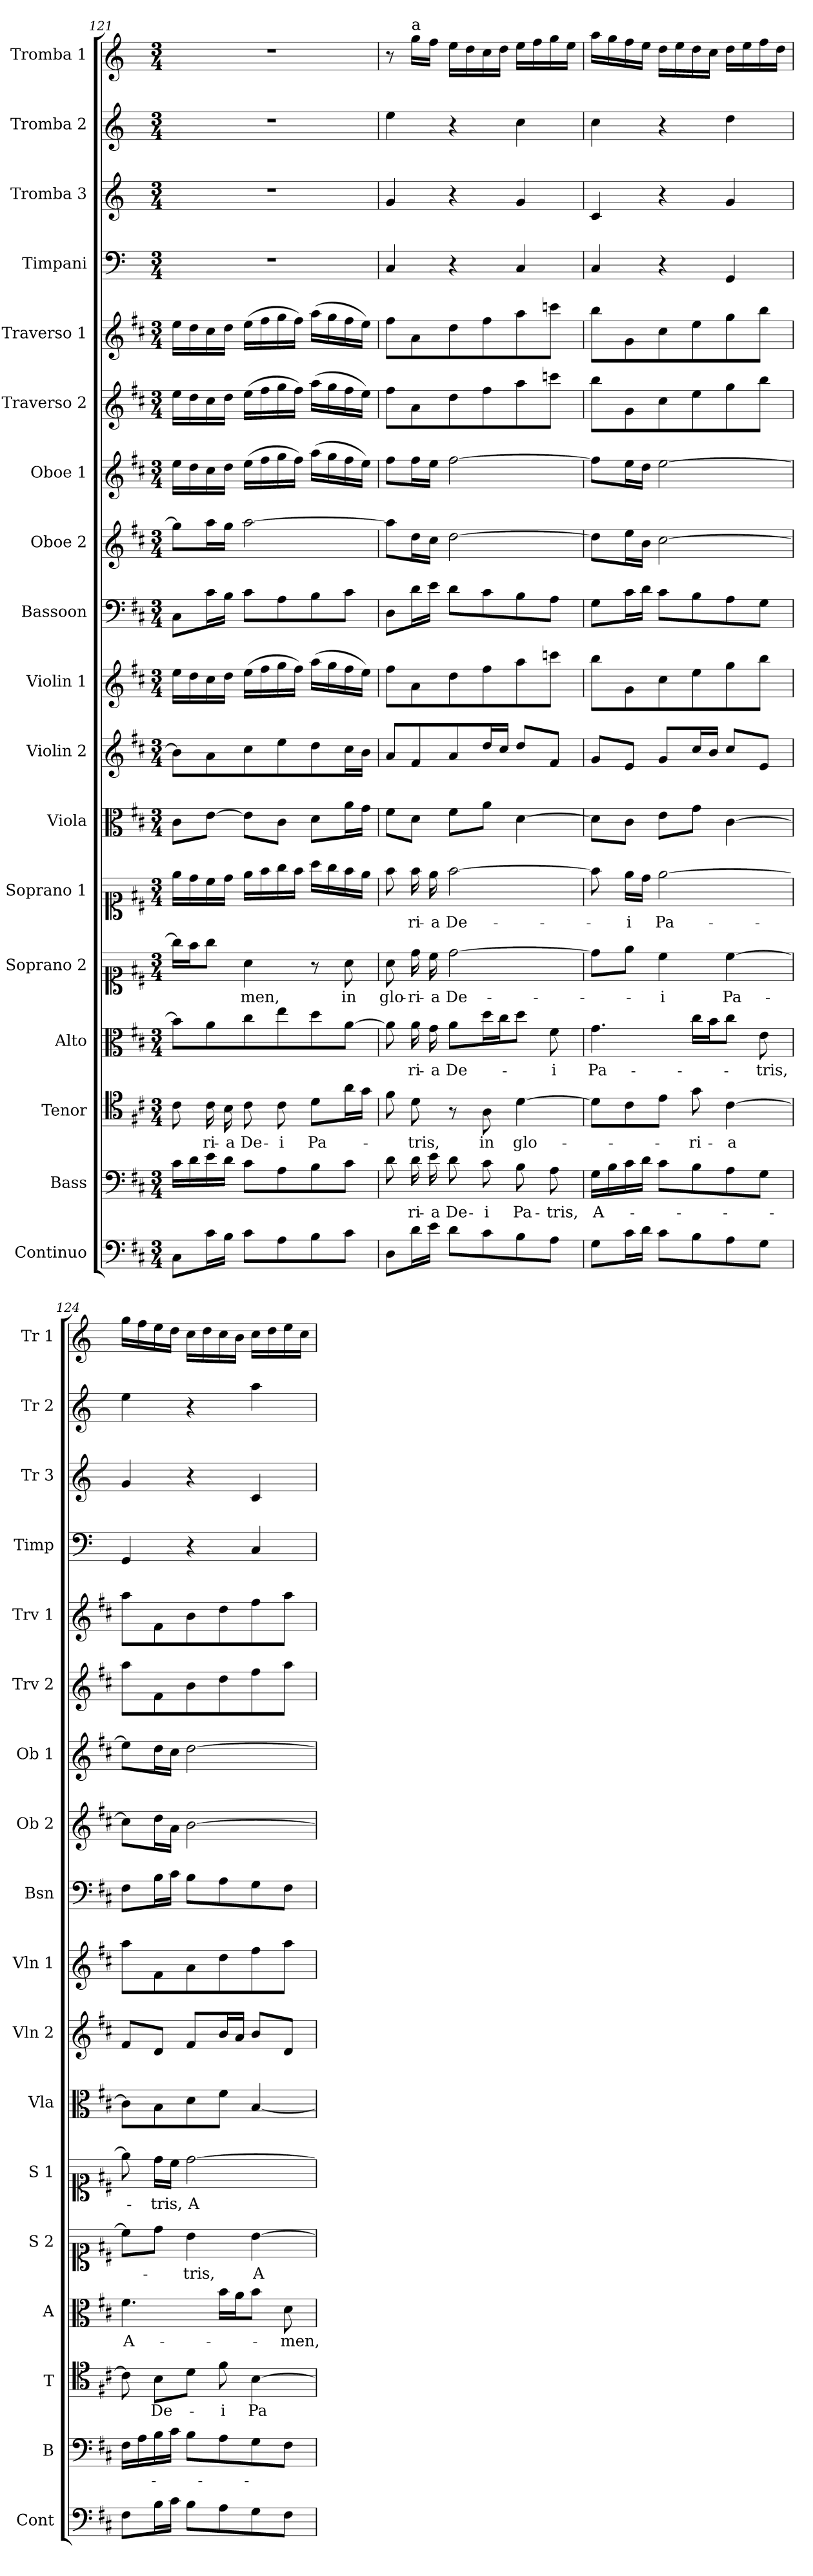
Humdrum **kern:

**kern	**kern	**text	**kern	**text	**kern	**text	**kern	**text	**kern	**text	**kern	**kern	**kern	**kern	**kern	**kern	**kern	**kern	**kern	**kern	**kern	**kern
*part18	*part17	*part17	*part16	*part16	*part15	*part15	*part14	*part14	*part13	*part13	*part12	*part11	*part10	*part9	*part8	*part7	*part6	*part5	*part4	*part3	*part2	*part1
*staff18	*staff17	*staff17	*staff16	*staff16	*staff15	*staff15	*staff14	*staff14	*staff13	*staff13	*staff12	*staff11	*staff10	*staff9	*staff8	*staff7	*staff6	*staff5	*staff4	*staff3	*staff2	*staff1
*I"Continuo	*I"Bass	*	*I"Tenor	*	*I"Alto	*	*I"Soprano 2	*	*I"Soprano 1	*	*I"Viola	*I"Violin 2	*I"Violin 1	*I"Bassoon	*I"Oboe 2	*I"Oboe 1	*I"Traverso 2	*I"Traverso 1	*I"Timpani	*I"Tromba 3	*I"Tromba 2	*I"Tromba 1
*I'Cont	*I'B	*	*I'T	*	*I'A	*	*I'S 2	*	*I'S 1	*	*I'Vla	*I'Vln 2	*I'Vln 1	*I'Bsn	*I'Ob 2	*I'Ob 1	*I'Trv 2	*I'Trv 1	*I'Timp	*I'Tr 3	*I'Tr 2	*I'Tr 1
*clefF4	*clefF4	*	*clefC4	*	*clefC3	*	*clefC1	*	*clefC1	*	*clefC3	*clefG2	*clefG2	*clefF4	*clefG2	*clefG2	*clefG2	*clefG2	*clefF4	*clefG2	*clefG2	*clefG2
*	*	*	*	*	*	*	*	*	*	*	*	*	*	*	*	*	*	*	*ITrd-1c-2	*ITrd-1c-2	*ITrd-1c-2	*ITrd-1c-2
*k[f#c#]	*k[f#c#]	*	*k[f#c#]	*	*k[f#c#]	*	*k[f#c#]	*	*k[f#c#]	*	*k[f#c#]	*k[f#c#]	*k[f#c#]	*k[f#c#]	*k[f#c#]	*k[f#c#]	*k[f#c#]	*k[f#c#]	*k[f#c#]	*k[f#c#]	*k[f#c#]	*k[f#c#]
*M3/4	*M3/4	*	*M3/4	*	*M3/4	*	*M3/4	*	*M3/4	*	*M3/4	*M3/4	*M3/4	*M3/4	*M3/4	*M3/4	*M3/4	*M3/4	*M3/4	*M3/4	*M3/4	*M3/4
=121	=121	=121	=121	=121	=121	=121	=121	=121	=121	=121	=121	=121	=121	=121	=121	=121	=121	=121	=121	=121	=121	=121
8C#\L	16c#\LL	.	8c#\	.	8b\L]	.	16gg\LL]	.	16ee\LL	.	8c#\	8b\L]	16ee\LL	8C#\L	8gg\L]	16ee\LL	16ee\LL	16ee\LL	2.r	2.r	2.r	2.r
.	16d\	.	.	.	.	.	16ff#\J	.	16dd\	.	.	.	16dd\	.	.	16dd\	16dd\	16dd\	.	.	.	.
!	!	!	!	!LO:LY:b	!	!	!	!	!	!	!	!	!	!	!	!	!	!	!	!	!	!
16c#\L	16e\	.	16c#\	ri-	8a\	.	8gg\J	.	16cc#\	.	[8e\J	8a\	16cc#\	16c#\L	16aa\L	16cc#\	16cc#\	16cc#\	.	.	.	.
!	!	!	!	!LO:LY:b	!	!	!	!	!	!	!	!	!	!	!	!	!	!	!	!	!	!
16B\JJ	16d\JJ	.	16B\	-a	.	.	.	.	16dd\JJ	.	.	.	16dd\JJ	16B\JJ	16gg\JJ	16dd\JJ	16dd\JJ	16dd\JJ	.	.	.	.
!	!	!	!	!LO:LY:b	!	!	!	!LO:LY:b	!	!	!	!	!	!	!	!	!	!	!	!	!	!
8c#\L	8c#\L	.	8c#\	De-	8cc#\	.	4a\	-men,	16ee\LL	.	8e\L]	8cc#\	(16ee\LL	8c#\L	[2aa\	(16ee\LL	(16ee\LL	(16ee\LL	.	.	.	.
.	.	.	.	.	.	.	.	.	16ff#\	.	.	.	16ff#\	.	.	16ff#\	16ff#\	16ff#\	.	.	.	.
!	!	!	!	!LO:LY:b	!	!	!	!	!	!	!	!	!	!	!	!	!	!	!	!	!	!
8A\	8A\	.	8c#\	-i	8ee\	.	.	.	16gg\	.	8c#\J	8ee\	16gg\	8A\	.	16gg\	16gg\	16gg\	.	.	.	.
.	.	.	.	.	.	.	.	.	16ff#\JJ	.	.	.	16ff#\JJ)	.	.	16ff#\JJ)	16ff#\JJ)	16ff#\JJ)	.	.	.	.
!	!	!	!	!LO:LY:b	!	!	!	!	!	!	!	!	!	!	!	!	!	!	!	!	!	!
8B\	8B\	.	8d\L	Pa-	8dd\	.	8r	.	16aa\LL	.	8d\L	8dd\	(16aa\LL	8B\	.	(16aa\LL	(16aa\LL	(16aa\LL	.	.	.	.
.	.	.	.	.	.	.	.	.	16gg\	.	.	.	16gg\	.	.	16gg\	16gg\	16gg\	.	.	.	.
!	!	!	!	!	!	!	!	!LO:LY:b	!	!	!	!	!	!	!	!	!	!	!	!	!	!
8c#\J	8c#\J	.	16a\L	.	[8a\J	.	8a\	in	16ff#\	.	16a\L	16cc#\L	16ff#\	8c#\J	.	16ff#\	16ff#\	16ff#\	.	.	.	.
.	.	.	16g\JJ	.	.	.	.	.	16ee\JJ	.	16g\JJ	16b\JJ	16ee\JJ)	.	.	16ee\JJ)	16ee\JJ)	16ee\JJ)	.	.	.	.
=122	=122	=122	=122	=122	=122	=122	=122	=122	=122	=122	=122	=122	=122	=122	=122	=122	=122	=122	=122	=122	=122	=122
!	!	!	!	!	!	!	!	!LO:LY:b	!	!	!	!	!	!	!	!	!	!	!	!	!	!
8D\L	8d\	.	8f#\	.	8a\]	.	8a\	glo-	8ff#\	.	8f#\L	8a/L	8ff#\L	8D\L	8aa\L]	8ff#\L	8ff#\L	8ff#\L	4D/	4a/	4ff#\	8r
!	!	!	!	!	!	!	!	!	!	!	!	!	!	!	!	!	!	!	!	!	!	!LO:TX:a:t=a
!	!	!LO:LY:b	!	!LO:LY:b	!	!LO:LY:b	!	!LO:LY:b	!	!LO:LY:b	!	!	!	!	!	!	!	!	!	!	!	!
16d\L	16d\	-ri-	8d\	-tris,	16a\	-ri-	16dd\	-ri-	16ff#\	-ri-	8d\J	8f#/	8a\	16d\L	16dd\L	16ff#\L	8a\	8a\	.	.	.	16aa\LL
!	!	!LO:LY:b	!	!	!	!LO:LY:b	!	!LO:LY:b	!	!LO:LY:b	!	!	!	!	!	!	!	!	!	!	!	!
16e\JJ	16e\	-a	.	.	16g\	-a	16cc#\	-a	16ee\	-a	.	.	.	16e\JJ	16cc#\JJ	16ee\JJ	.	.	.	.	.	16gg\JJ
!	!	!LO:LY:b	!	!	!	!LO:LY:b	!	!LO:LY:b	!	!LO:LY:b	!	!	!	!	!	!	!	!	!	!	!	!
8d\L	8d\	De-	8r	.	8a\L	De-	[2dd\	De-	[2ff#\	De-	8f#\L	8a/	8dd\	8d\L	[2dd\	[2ff#\	8dd\	8dd\	4r	4r	4r	16ff#\LL
.	.	.	.	.	.	.	.	.	.	.	.	.	.	.	.	.	.	.	.	.	.	16ee\
!	!	!LO:LY:b	!	!LO:LY:b	!	!	!	!	!	!	!	!	!	!	!	!	!	!	!	!	!	!
8c#\	8c#\	-i	8A\	in	16dd\L	.	.	.	.	.	8a\J	16dd/L	8ff#\	8c#\	.	.	8ff#\	8ff#\	.	.	.	16dd\
.	.	.	.	.	16cc#\J	.	.	.	.	.	.	16cc#/JJ	.	.	.	.	.	.	.	.	.	16ee\JJ
!	!	!LO:LY:b	!	!LO:LY:b	!	!	!	!	!	!	!	!	!	!	!	!	!	!	!	!	!	!
8B\	8B\	Pa-	[4d\	glo-	8dd\J	.	.	.	.	.	[4d\	8dd/L	8aa\	8B\	.	.	8aa\	8aa\	4D/	4a/	4dd\	16ff#\LL
.	.	.	.	.	.	.	.	.	.	.	.	.	.	.	.	.	.	.	.	.	.	16gg\
!	!	!LO:LY:b	!	!	!	!LO:LY:b	!	!	!	!	!	!	!	!	!	!	!	!	!	!	!	!
8A\J	8A\	-tris,	.	.	8f#\	-i	.	.	.	.	.	8f#/J	8cccn\J	8A\J	.	.	8cccn\J	8cccn\J	.	.	.	16aa\
.	.	.	.	.	.	.	.	.	.	.	.	.	.	.	.	.	.	.	.	.	.	16ff#\JJ
=123	=123	=123	=123	=123	=123	=123	=123	=123	=123	=123	=123	=123	=123	=123	=123	=123	=123	=123	=123	=123	=123	=123
!	!	!LO:LY:b	!	!	!	!LO:LY:b	!	!	!	!	!	!	!	!	!	!	!	!	!	!	!	!
8G\L	16G\LL	A-	8d\L]	.	4.g\	Pa-	8dd\L]	.	8ff#\]	.	8d\L]	8g/L	8bb\L	8G\L	8dd\L]	8ff#\L]	8bb\L	8bb\L	4D/	4d/	4dd\	16bb\LL
.	16B\	.	.	.	.	.	.	.	.	.	.	.	.	.	.	.	.	.	.	.	.	16aa\
!	!	!	!	!	!	!	!	!	!	!LO:LY:b	!	!	!	!	!	!	!	!	!	!	!	!
16c#\L	16c#\	.	8c#\	.	.	.	8ee\J	.	16ee\LL	-i	8c#\J	8e/J	8g\	16c#\L	16ee\L	16ee\L	8g\	8g\	.	.	.	16gg\
16d\JJ	16d\JJ	.	.	.	.	.	.	.	16dd\JJ	.	.	.	.	16d\JJ	16b\JJ	16dd\JJ	.	.	.	.	.	16ff#\JJ
!	!	!	!	!	!	!	!	!LO:LY:b	!	!LO:LY:b	!	!	!	!	!	!	!	!	!	!	!	!
8c#\L	8c#\L	.	8e\J	.	.	.	4cc#\	-i	[2ee\	Pa-	8e\L	8g/L	8cc#\	8c#\L	[2cc#\	[2ee\	8cc#\	8cc#\	4r	4r	4r	16ee\LL
.	.	.	.	.	.	.	.	.	.	.	.	.	.	.	.	.	.	.	.	.	.	16ff#\
!	!	!	!	!LO:LY:b	!	!	!	!	!	!	!	!	!	!	!	!	!	!	!	!	!	!
8B\	8B\	.	8g\	-ri-	16cc#\LL	.	.	.	.	.	8g\J	16cc#/L	8ee\	8B\	.	.	8ee\	8ee\	.	.	.	16ee\
.	.	.	.	.	16b\J	.	.	.	.	.	.	16b/JJ	.	.	.	.	.	.	.	.	.	16dd\JJ
!	!	!	!	!LO:LY:b	!	!	!	!LO:LY:b	!	!	!	!	!	!	!	!	!	!	!	!	!	!
8A\	8A\	.	[4c#\	-a	8cc#\J	.	[4cc#\	Pa-	.	.	[4c#\	8cc#/L	8gg\	8A\	.	.	8gg\	8gg\	4AA/	4a/	4ee\	16ee\LL
.	.	.	.	.	.	.	.	.	.	.	.	.	.	.	.	.	.	.	.	.	.	16ff#\
!	!	!	!	!	!	!LO:LY:b	!	!	!	!	!	!	!	!	!	!	!	!	!	!	!	!
8G\J	8G\J	.	.	.	8e\	-tris,	.	.	.	.	.	8e/J	8bb\J	8G\J	.	.	8bb\J	8bb\J	.	.	.	16gg\
.	.	.	.	.	.	.	.	.	.	.	.	.	.	.	.	.	.	.	.	.	.	16ee\JJ
!!LO:PB:g=z
=124	=124	=124	=124	=124	=124	=124	=124	=124	=124	=124	=124	=124	=124	=124	=124	=124	=124	=124	=124	=124	=124	=124
!	!	!	!	!	!	!LO:LY:b	!	!	!	!	!	!	!	!	!	!	!	!	!	!	!	!
8F#\L	16F#\LL	.	8c#\]	.	4.f#\	A-	8cc#\L]	.	8ee\]	.	8c#\L]	8f#/L	8aa\L	8F#\L	8cc#\L]	8ee\L]	8aa\L	8aa\L	4AA/	4a/	4ff#\	16aa\LL
.	16A\	.	.	.	.	.	.	.	.	.	.	.	.	.	.	.	.	.	.	.	.	16gg\
!	!	!	!	!LO:LY:b	!	!	!	!	!	!LO:LY:b	!	!	!	!	!	!	!	!	!	!	!	!
16B\L	16B\	.	8B\L	De-	.	.	8dd\J	.	16dd\LL	-tris,	8B\	8d/J	8f#\	16B\L	16dd\L	16dd\L	8f#\	8f#\	.	.	.	16ff#\
16c#\JJ	16c#\JJ	.	.	.	.	.	.	.	16cc#\JJ	.	.	.	.	16c#\JJ	16a\JJ	16cc#\JJ	.	.	.	.	.	16ee\JJ
!	!	!	!	!	!	!	!	!LO:LY:b	!	!LO:LY:b	!	!	!	!	!	!	!	!	!	!	!	!
8B\L	8B\L	.	8d\J	.	.	.	4b\	-tris,	[2dd\	A-	8d\	8f#/L	8a\	8B\L	[2b\	[2dd\	8b\	8b\	4r	4r	4r	16dd\LL
.	.	.	.	.	.	.	.	.	.	.	.	.	.	.	.	.	.	.	.	.	.	16ee\
!	!	!	!	!LO:LY:b	!	!	!	!	!	!	!	!	!	!	!	!	!	!	!	!	!	!
8A\	8A\	.	8f#\	-i	16b\LL	.	.	.	.	.	8f#\J	16b/L	8dd\	8A\	.	.	8dd\	8dd\	.	.	.	16dd\
.	.	.	.	.	16a\J	.	.	.	.	.	.	16a/JJ	.	.	.	.	.	.	.	.	.	16cc#\JJ
!	!	!	!	!LO:LY:b	!	!	!	!LO:LY:b	!	!	!	!	!	!	!	!	!	!	!	!	!	!
8G\	8G\	.	[4B\	Pa-	8b\J	.	[4b\	A-	.	.	[4B/	8b/L	8ff#\	8G\	.	.	8ff#\	8ff#\	4D/	4d/	4bb\	16dd\LL
.	.	.	.	.	.	.	.	.	.	.	.	.	.	.	.	.	.	.	.	.	.	16ee\
!	!	!	!	!	!	!LO:LY:b	!	!	!	!	!	!	!	!	!	!	!	!	!	!	!	!
8F#\J	8F#\J	.	.	.	8d\	-men,	.	.	.	.	.	8d/J	8aa\J	8F#\J	.	.	8aa\J	8aa\J	.	.	.	16ff#\
.	.	.	.	.	.	.	.	.	.	.	.	.	.	.	.	.	.	.	.	.	.	16dd\JJ
=	=	=	=	=	=	=	=	=	=	=	=	=	=	=	=	=	=	=	=	=	=	=
*-	*-	*-	*-	*-	*-	*-	*-	*-	*-	*-	*-	*-	*-	*-	*-	*-	*-	*-	*-	*-	*-	*-
